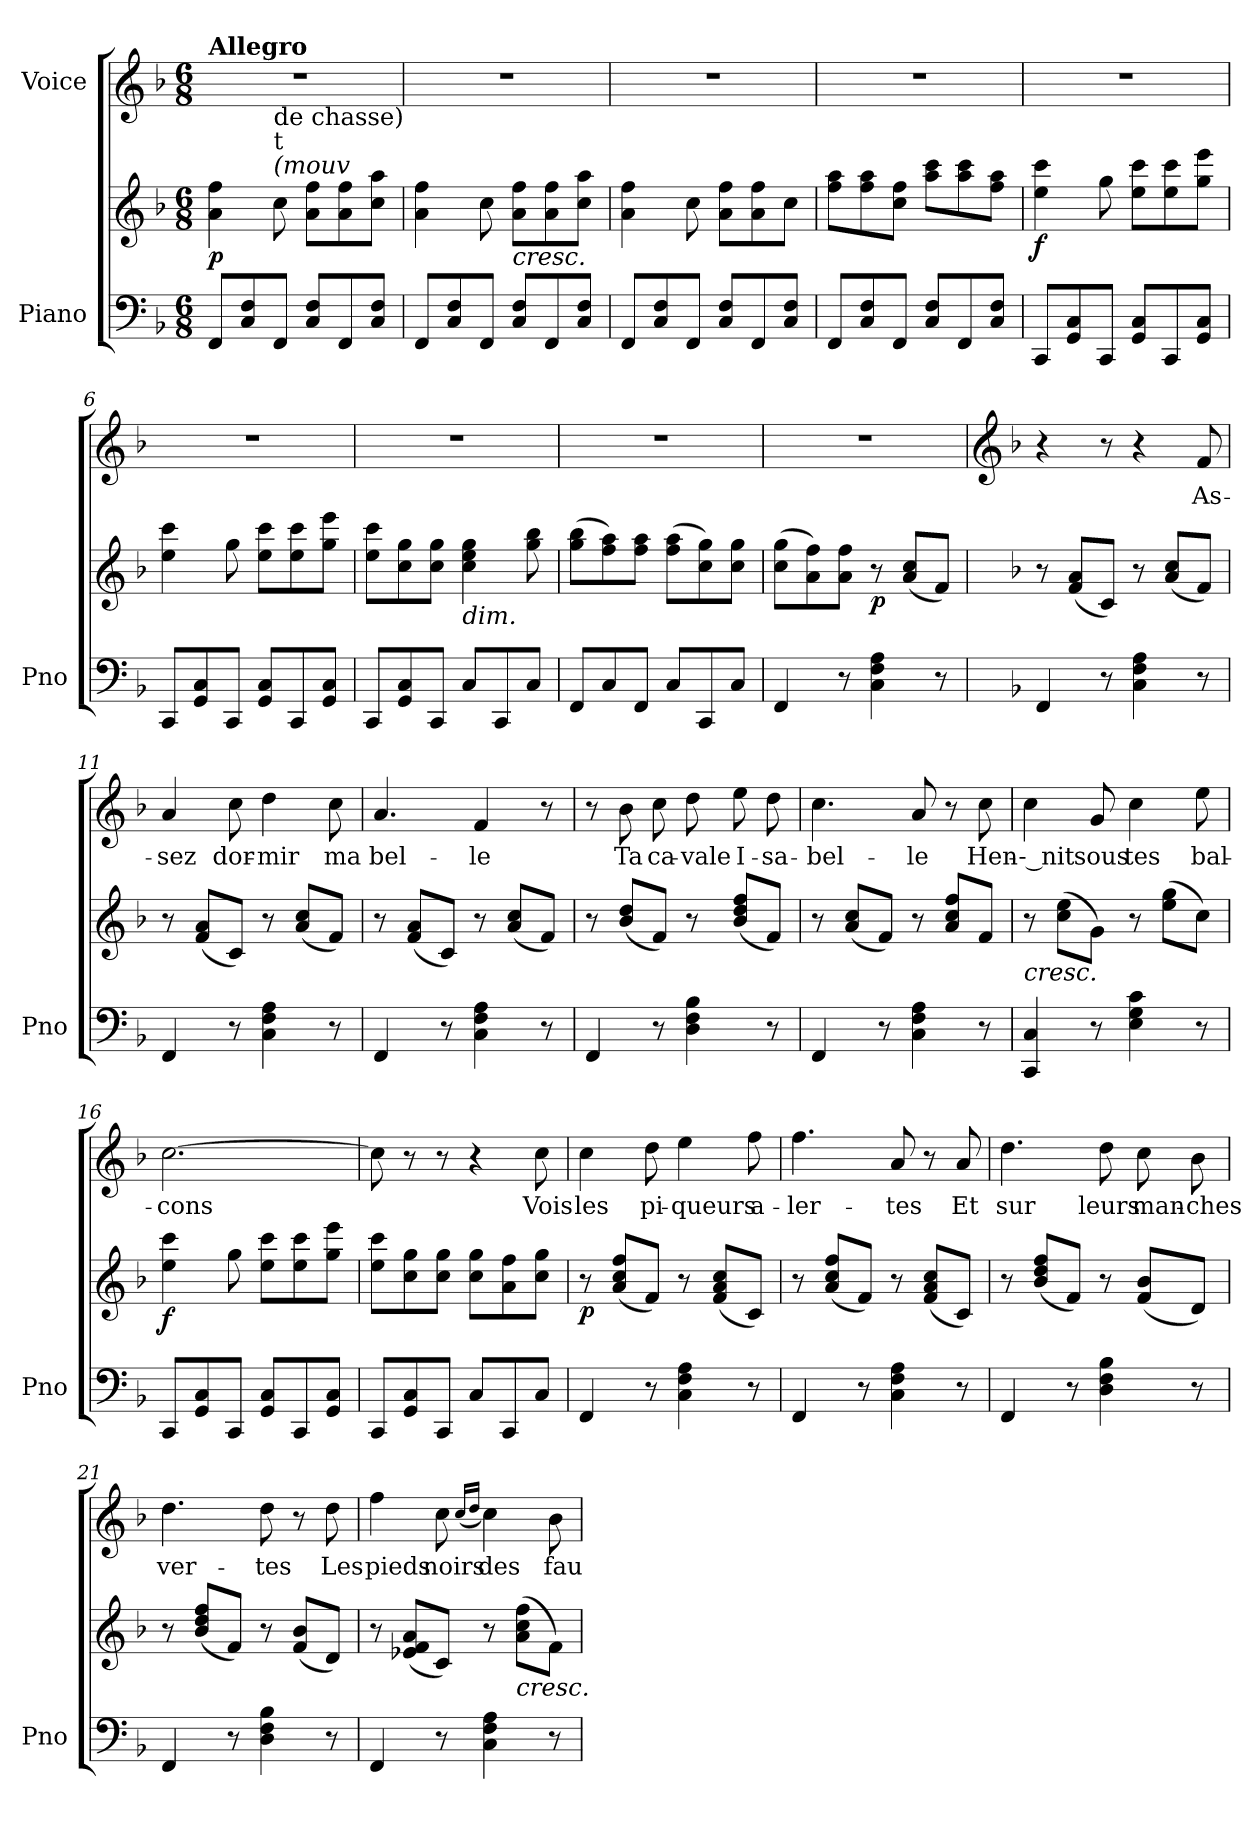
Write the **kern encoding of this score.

**kern	**kern	**dynam	**kern	**text
*part2	*part2	*part2	*part1	*part1
*staff3	*staff2	*staff2/3	*staff1	*staff1
*I"Piano	*	*	*I"Voice	*
*I'Pno	*	*	*	*
*clefF4	*clefG2	*	*clefG2	*
*k[b-]	*k[b-]	*	*k[b-]	*
*M6/8	*M6/8	*	*M6/8	*
=1	=1	=1	=1	=1
!	!	!	!LO:TX:a:B:t=Allegro	!
!	!	!LO:DY:b	!	!
8FF/L	4a\ 4ff\	p	2.r	.
8C/ 8F/	.	.	.	.
!	!LO:TX:i:t=(mouv	!	!	!
!	!LO:TX:t=t	!	!	!
!	!LO:TX:t=de chasse)	!	!	!
8FF/J	8cc\	.	.	.
8C/ 8F/L	8a\ 8ff\L	.	.	.
8FF/	8a\ 8ff\	.	.	.
8C/ 8F/J	8cc\ 8aa\J	.	.	.
=2	=2	=2	=2	=2
8FF/L	4a\ 4ff\	.	2.r	.
8C/ 8F/	.	.	.	.
8FF/J	8cc\	.	.	.
!	!LO:TX:b:i:t=cresc.	!	!	!
8C/ 8F/L	8a\ 8ff\L	.	.	.
8FF/	8a\ 8ff\	.	.	.
8C/ 8F/J	8cc\ 8aa\J	.	.	.
=3	=3	=3	=3	=3
8FF/L	4a\ 4ff\	.	2.r	.
8C/ 8F/	.	.	.	.
8FF/J	8cc\	.	.	.
8C/ 8F/L	8a\ 8ff\L	.	.	.
8FF/	8a\ 8ff\	.	.	.
8C/ 8F/J	8cc\J	.	.	.
=4	=4	=4	=4	=4
8FF/L	8ff\ 8aa\L	.	2.r	.
8C/ 8F/	8ff\ 8aa\	.	.	.
8FF/J	8cc\ 8ff\J	.	.	.
8C/ 8F/L	8aa\ 8ccc\L	.	.	.
8FF/	8aa\ 8ccc\	.	.	.
8C/ 8F/J	8ff\ 8aa\J	.	.	.
=5	=5	=5	=5	=5
!	!	!LO:DY:b	!	!
8CC/L	4ee\ 4ccc\	f	2.r	.
8GG/ 8C/	.	.	.	.
8CC/J	8gg\	.	.	.
8GG/ 8C/L	8ee\ 8ccc\L	.	.	.
8CC/	8ee\ 8ccc\	.	.	.
8GG/ 8C/J	8gg\ 8eee\J	.	.	.
=6	=6	=6	=6	=6
8CC/L	4ee\ 4ccc\	.	2.r	.
8GG/ 8C/	.	.	.	.
8CC/J	8gg\	.	.	.
8GG/ 8C/L	8ee\ 8ccc\L	.	.	.
8CC/	8ee\ 8ccc\	.	.	.
8GG/ 8C/J	8gg\ 8eee\J	.	.	.
=7	=7	=7	=7	=7
8CC/L	8ee\ 8ccc\L	.	2.r	.
8GG/ 8C/	8cc\ 8gg\	.	.	.
8CC/J	8cc\ 8gg\J	.	.	.
!	!LO:TX:b:i:t=dim.	!	!	!
8C/L	4cc\ 4ee\ 4gg\	.	.	.
8CC/	.	.	.	.
8C/J	8gg\ 8bb-\	.	.	.
=8	=8	=8	=8	=8
8FF/L	(8gg\ 8bb-\L	.	2.r	.
8C/	8ff\ 8aa\)	.	.	.
8FF/J	8ff\ 8aa\J	.	.	.
8C/L	(8ff\ 8aa\L	.	.	.
8CC/	8cc\ 8gg\)	.	.	.
8C/J	8cc\ 8gg\J	.	.	.
=9	=9	=9	=9	=9
4FF/	(8cc\ 8gg\L	.	2.r	.
.	8a\ 8ff\)	.	.	.
8r	8a\ 8ff\J	.	.	.
!	!	!LO:DY:b	!	!
4C\ 4F\ 4A\	8r	p	.	.
.	(8a/ 8cc/L	.	.	.
8r	8f/J)	.	.	.
=10	=10	=10	=10	=10
*	*	*	*clefG2	*
*	*	*	*k[b-]	*
4FF/	8r	.	4r	.
.	(8f/ 8a/L	.	.	.
8r	8c/J)	.	8r	.
4C\ 4F\ 4A\	8r	.	4r	.
.	(8a/ 8cc/L	.	.	.
8r	8f/J)	.	8f/	As-
=11	=11	=11	=11	=11
4FF/	8r	.	4a/	-sez
.	(8f/ 8a/L	.	.	.
8r	8c/J)	.	8cc\	dor-
4C\ 4F\ 4A\	8r	.	4dd\	-mir
.	(8a/ 8cc/L	.	.	.
8r	8f/J)	.	8cc\	ma
=12	=12	=12	=12	=12
4FF/	8r	.	4.a/	bel-
.	(8f/ 8a/L	.	.	.
8r	8c/J)	.	.	.
4C\ 4F\ 4A\	8r	.	4f/	-le
.	(8a/ 8cc/L	.	.	.
8r	8f/J)	.	8r	.
=13	=13	=13	=13	=13
4FF/	8r	.	8r	.
.	(8b-/ 8dd/L	.	8b-\	Ta
8r	8f/J)	.	8cc\	ca-
4D\ 4F\ 4B-\	8r	.	8dd\	-vale
.	(8b-/ 8dd/ 8ff/L	.	8ee\	I-
8r	8f/J)	.	8dd\	-sa-
=14	=14	=14	=14	=14
4FF/	8r	.	4.cc\	-bel-
.	(8a/ 8cc/L	.	.	.
8r	8f/J)	.	.	.
4C\ 4F\ 4A\	8r	.	8a/	-le
.	8a/ 8cc/ 8ff/L	.	8r	.
8r	8f/J	.	8cc\	Hen-
=15	=15	=15	=15	=15
!	!LO:TX:b:i:t=cresc.	!	!	!
4CC/ 4C/	8r	.	4cc\	-- nit
.	(8cc\ 8ee\L	.	.	.
8r	8g\J)	.	8g/	sous
4E\ 4G\ 4c\	8r	.	4cc\	tes
.	(8ee\ 8gg\L	.	.	.
8r	8cc\J)	.	8ee\	bal-
=16	=16	=16	=16	=16
!	!	!LO:DY:b	!	!
8CC/L	4ee\ 4ccc\	f	[2.cc\	-cons
8GG/ 8C/	.	.	.	.
8CC/J	8gg\	.	.	.
8GG/ 8C/L	8ee\ 8ccc\L	.	.	.
8CC/	8ee\ 8ccc\	.	.	.
8GG/ 8C/J	8gg\ 8eee\J	.	.	.
=17	=17	=17	=17	=17
8CC/L	8ee\ 8ccc\L	.	8cc\]	.
8GG/ 8C/	8cc\ 8gg\	.	8r	.
8CC/J	8cc\ 8gg\J	.	8r	.
8C/L	8cc\ 8gg\L	.	4r	.
8CC/	8a\ 8ff\	.	.	.
8C/J	8cc\ 8gg\J	.	8cc\	Vois
=18	=18	=18	=18	=18
!	!	!LO:DY:b	!	!
4FF/	8r	p	4cc\	les
.	(8a/ 8cc/ 8ff/L	.	.	.
8r	8f/J)	.	8dd\	pi-
4C\ 4F\ 4A\	8r	.	4ee\	-queurs
.	(8f/ 8a/ 8cc/L	.	.	.
8r	8c/J)	.	8ff\	a-
=19	=19	=19	=19	=19
4FF/	8r	.	4.ff\	-ler-
.	(8a/ 8cc/ 8ff/L	.	.	.
8r	8f/J)	.	.	.
4C\ 4F\ 4A\	8r	.	8a/	-tes
.	(8f/ 8a/ 8cc/L	.	8r	.
8r	8c/J)	.	8a/	Et
=20	=20	=20	=20	=20
4FF/	8r	.	4.dd\	sur
.	(8b-/ 8dd/ 8ff/L	.	.	.
8r	8f/J)	.	.	.
4D\ 4F\ 4B-\	8r	.	8dd\	leurs
.	(8f/ 8b-/L	.	8cc\	man-
8r	8d/J)	.	8b-\	-ches
=21	=21	=21	=21	=21
4FF/	8r	.	4.dd\	ver-
.	(8b-/ 8dd/ 8ff/L	.	.	.
8r	8f/J)	.	.	.
4D\ 4F\ 4B-\	8r	.	8dd\	-tes
.	(8f/ 8b-/L	.	8r	.
8r	8d/J)	.	8dd\	Les
=22	=22	=22	=22	=22
4FF/	8r	.	4ff\	pieds
.	(8e-X/ 8f/ 8a/L	.	.	.
8r	8c/J)	.	8cc\	noirs
.	.	.	(16qcc/LL	.
.	.	.	16qdd/JJ	.
4C\ 4F\ 4A\	8r	.	4cc\)	des
!	!LO:TX:b:i:t=cresc.	!	!	!
.	(8a\ 8cc\ 8ff\L	.	.	.
8r	8f\J)	.	8b-\	fau-
=	=	=	=	=
*-	*-	*-	*-	*-
